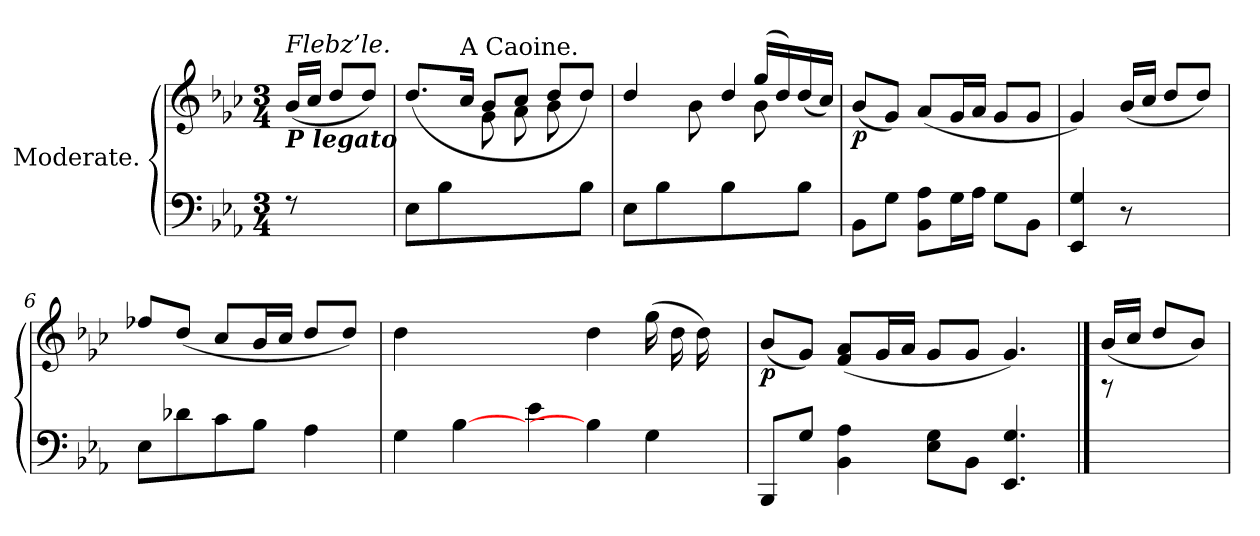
**kern	**kern	**dynam
*part1	*part1	*part1
*staff2	*staff1	*staff1/2
*I"Moderate.	*	*
*clefF4	*clefG3	*
*k[b-e-a-]	*k[b-e-a-]	*
*M3/4	*M3/4	*
=1	=1	=1
!	!LO:TX:a:i:t=Flebz’le.	!
!	!LO:TX:b:Bi:t=P legato	!
8rE	(<16g/LL	.
.	16a-/JJ	.
4ryy	8b-/L	.
.	8b-/J)	.
=2	=2	=2
*	*^	*
8E-\L	(>8.b-/L	4ryy	.
8B-\	.	.	.
!	!LO:TX:a:t=A Caoine.	!	!
.	16a-/Jk	.	.
4.ryy	8g/L	8e-\	.
.	8a-/J	8f\	.
.	8b-/L	8g\	.
8B-\J	8b-/J)	8ryy	.
=3	=3	=3	=3
*	*	*^	*
8E-\L	2ryy	4b-/	4ryy	.
8B-\	.	.	.	.
8ryy	.	8ryy	8g\	.
8B-\	.	4b-/	8ryy	.
8ryy	(>16ee-/LL	.	8g\	.
.	16b-/)	.	.	.
8B-\J	(>16b-/	8ryy	8ryy	.
.	16a-/JJ)	.	.	.
*	*v	*v	*v	*
=4	=4	=4
!	!	!LO:DY:b
8BB-\L	(<8g/L	p
8G\J	8e-/J)	.
8BB-\ 8A-\L	(<8f/L	.
16G\L	16e-/L	.
16A-\JJ	16f/JJ	.
8G\L	8e-/L	.
8BB-\J	8e-/J	.
!!LO:LB:g=z
=5	=5	=5
4EE-/ 4G/	4e-/)	.
8r	(<16g/LL	.
.	16a-/JJ	.
4ryy	8b-/L	.
.	8b-/J)	.
=6	=6	=6
8E-\L	8dd-X/L	.
8d-X\	(<8b-/J	.
8c\	8a-/L	.
8B-\J	16g/L	.
.	16a-/JJ	.
4A-\	8b-/L	.
.	8b-/J)	.
=7	=7	=7
*^	*^	*
2ryy	4G\	4b-\	2.ryy	.
.	[<4B-\	16ryy	.	.
.	.	2...ryy	.	.
4e-\	4ryy	.	.	.
2ryy	4B-\]	.	4b-\	.
.	4G\	.	(>16ee-\LL	.
.	.	.	16b-\	.
.	.	.	16b-\)	.
.	.	.	16ryy	.
*v	*v	*	*	*
=8	=8	=8	=8
!	!	!	!LO:DY:b
*	*v	*v	*
8BBB-/L	(<8g/L	p
8G/J	8e-/J)	.
4BB-\ 4A-\	(<8d/ 8f/L	.
.	16e-/L	.
.	16f/JJ	.
8E-\ 8G\L	8e-/L	.
8BB-\J	8e-/J	.
4.EE-/ 4.G/	4.e-/)	.
!!LO:LB:g=z
==9	==9	==9
8rb	(<16g/LL	.
.	16a-/JJ	.
4ryy	8b-/L	.
.	8g/J)	.
=	=	=
*-	*-	*-
